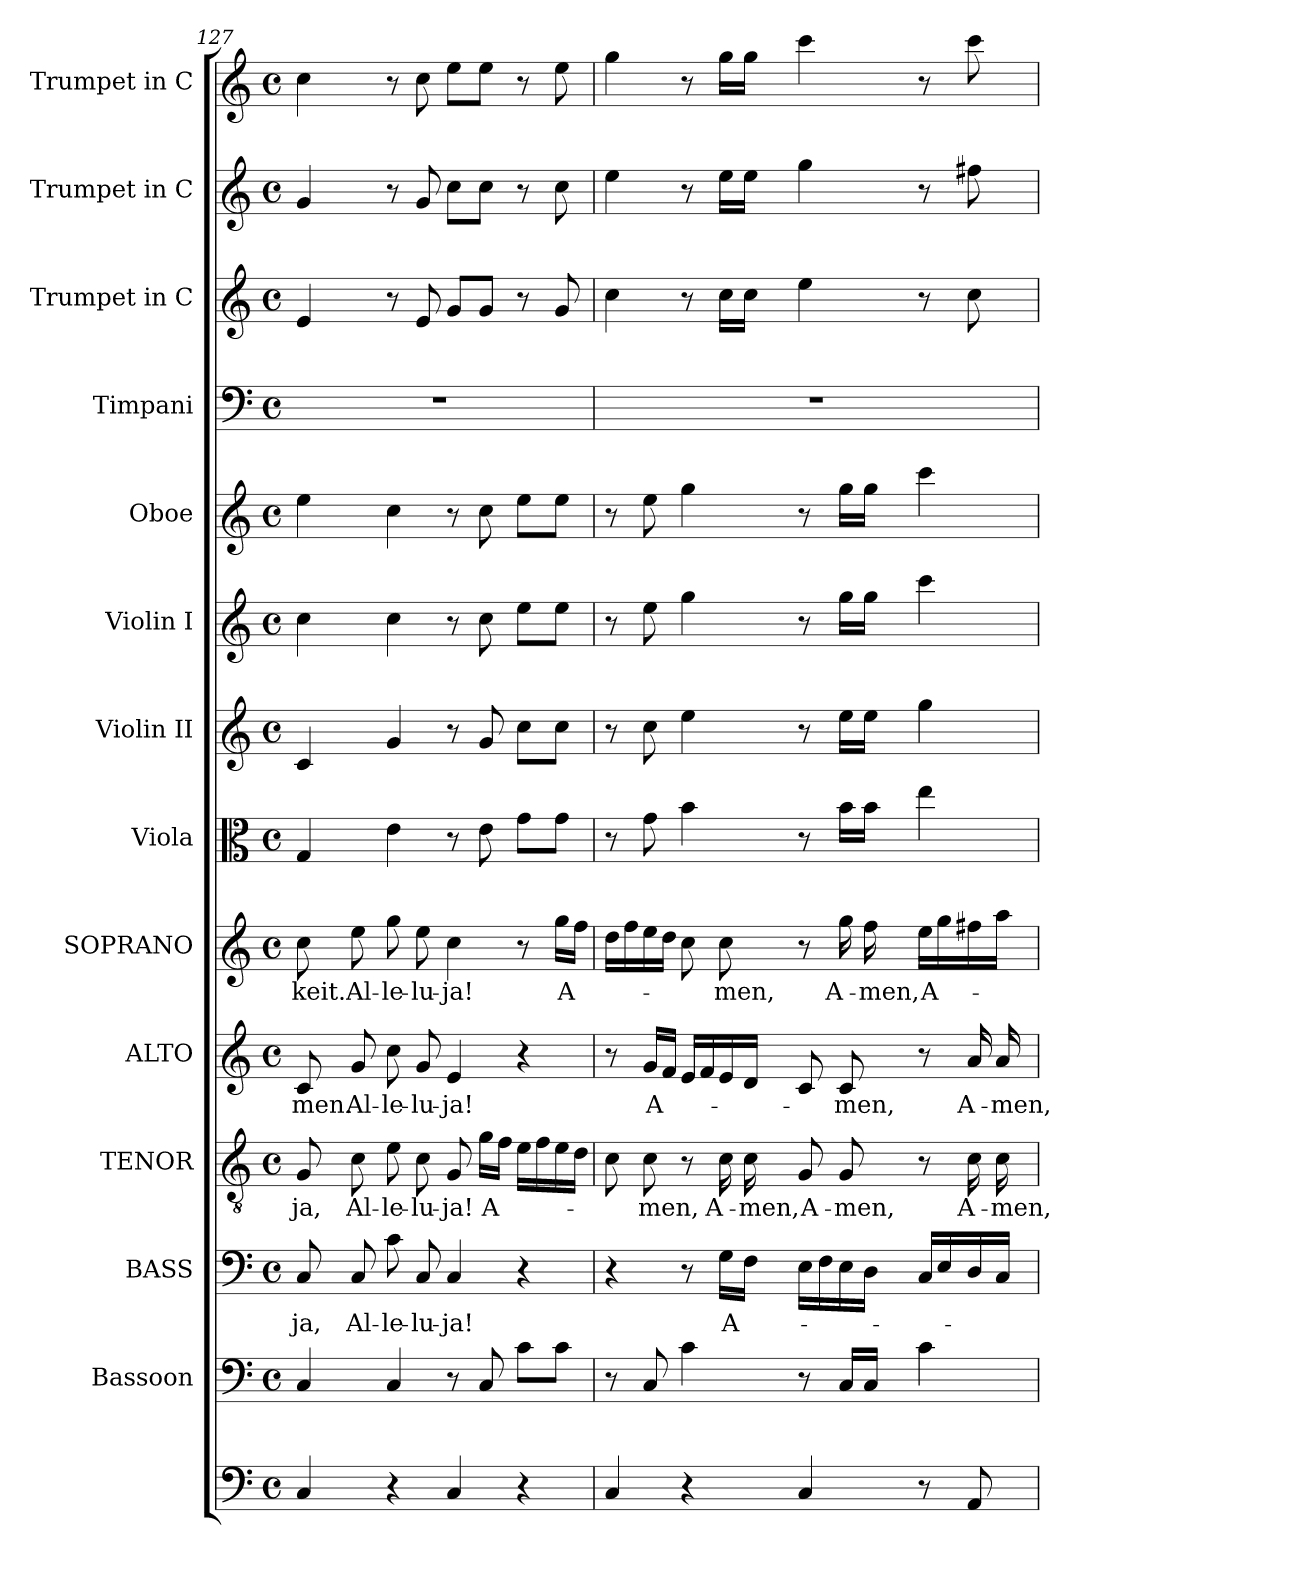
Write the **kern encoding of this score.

**kern	**kern	**kern	**text	**kern	**text	**kern	**text	**kern	**text	**kern	**kern	**kern	**kern	**kern	**kern	**kern	**kern
*part14	*part13	*part12	*part12	*part11	*part11	*part10	*part10	*part9	*part9	*part8	*part7	*part6	*part5	*part4	*part3	*part2	*part1
*staff14	*staff13	*staff12	*staff12	*staff11	*staff11	*staff10	*staff10	*staff9	*staff9	*staff8	*staff7	*staff6	*staff5	*staff4	*staff3	*staff2	*staff1
*	*I"Bassoon	*I"BASS	*	*I"TENOR	*	*I"ALTO	*	*I"SOPRANO	*	*I"Viola	*I"Violin II	*I"Violin I	*I"Oboe	*I"Timpani	*I"Trumpet in C	*I"Trumpet in C	*I"Trumpet in C
*	*	*	*	*	*	*I'Alto	*	*I'Soprano	*	*I'Viola	*I'Violin II	*I'Violin I	*I'Oboe	*I'Timp.	*	*	*
*clefF4	*clefF4	*clefF4	*	*clefGv2	*	*clefG2	*	*clefG2	*	*clefC3	*clefG2	*clefG2	*clefG2	*clefF4	*clefG2	*clefG2	*clefG2
*	*	*	*	*ITrd7c12	*	*	*	*	*	*	*	*	*	*	*	*	*
*k[]	*k[]	*k[]	*	*k[]	*	*k[]	*	*k[]	*	*k[]	*k[]	*k[]	*k[]	*k[]	*k[]	*k[]	*k[]
*C:	*C:	*C:	*	*C:	*	*C:	*	*C:	*	*C:	*C:	*C:	*C:	*C:	*C:	*C:	*C:
*M4/4	*M4/4	*M4/4	*	*M4/4	*	*M4/4	*	*M4/4	*	*M4/4	*M4/4	*M4/4	*M4/4	*M4/4	*M4/4	*M4/4	*M4/4
*met(c)	*met(c)	*met(c)	*	*met(c)	*	*met(c)	*	*met(c)	*	*met(c)	*met(c)	*met(c)	*met(c)	*met(c)	*met(c)	*met(c)	*met(c)
=127	=127	=127	=127	=127	=127	=127	=127	=127	=127	=127	=127	=127	=127	=127	=127	=127	=127
!	!	!	!LO:LY:b:color=#000000	!	!	!	!	!	!	!	!	!	!	!	!	!	!
!	!	!	!	!	!LO:LY:b:color=#000000	!	!	!	!	!	!	!	!	!	!	!	!
!	!	!	!	!	!	!	!LO:LY:b:color=#000000	!	!	!	!	!	!	!	!	!	!
!	!	!	!	!	!	!	!	!	!LO:LY:b:color=#000000	!	!	!	!	!	!	!	!
4Ci/	4Ci/	8Ci/	-ja,	8GGi/	-ja,	8ci/	-men.	8cci\	-keit.	4Gi/	4ci/	4cci\	4eei\	1r	4ei/	4gi/	4cci\
!	!	!	!LO:LY:b:color=#000000	!	!	!	!	!	!	!	!	!	!	!	!	!	!
!	!	!	!	!	!LO:LY:b:color=#000000	!	!	!	!	!	!	!	!	!	!	!	!
!	!	!	!	!	!	!	!LO:LY:b:color=#000000	!	!	!	!	!	!	!	!	!	!
!	!	!	!	!	!	!	!	!	!LO:LY:b:color=#000000	!	!	!	!	!	!	!	!
.	.	8Ci/	Al-	8Ci\	Al-	8gi/	Al-	8eei\	Al-	.	.	.	.	.	.	.	.
!	!	!	!LO:LY:b:color=#000000	!	!	!	!	!	!	!	!	!	!	!	!	!	!
!	!	!	!	!	!LO:LY:b:color=#000000	!	!	!	!	!	!	!	!	!	!	!	!
!	!	!	!	!	!	!	!LO:LY:b:color=#000000	!	!	!	!	!	!	!	!	!	!
!	!	!	!	!	!	!	!	!	!LO:LY:b:color=#000000	!	!	!	!	!	!	!	!
4r	4Ci/	8ci\	-le-	8Ei\	-le-	8cci\	-le-	8ggi\	-le-	4ei\	4gi/	4cci\	4cci\	.	8r	8r	8r
!	!	!	!LO:LY:b:color=#000000	!	!	!	!	!	!	!	!	!	!	!	!	!	!
!	!	!	!	!	!LO:LY:b:color=#000000	!	!	!	!	!	!	!	!	!	!	!	!
!	!	!	!	!	!	!	!LO:LY:b:color=#000000	!	!	!	!	!	!	!	!	!	!
!	!	!	!	!	!	!	!	!	!LO:LY:b:color=#000000	!	!	!	!	!	!	!	!
.	.	8Ci/	-lu-	8Ci\	-lu-	8gi/	-lu-	8eei\	-lu-	.	.	.	.	.	8ei/	8gi/	8cci\
!	!	!	!LO:LY:b:color=#000000	!	!	!	!	!	!	!	!	!	!	!	!	!	!
!	!	!	!	!	!LO:LY:b:color=#000000	!	!	!	!	!	!	!	!	!	!	!	!
!	!	!	!	!	!	!	!LO:LY:b:color=#000000	!	!	!	!	!	!	!	!	!	!
!	!	!	!	!	!	!	!	!	!LO:LY:b:color=#000000	!	!	!	!	!	!	!	!
4Ci/	8r	4Ci/	-ja!	8GGi/	-ja!	4ei/	-ja!	4cci\	-ja!	8r	8r	8r	8r	.	8gi/L	8cci\L	8eei\L
!	!	!	!	!	!LO:LY:b:color=#000000	!	!	!	!	!	!	!	!	!	!	!	!
.	8Ci/	.	.	16Gi\LL	A-	.	.	.	.	8ei\	8gi/	8cci\	8cci\	.	8gi/J	8cci\J	8eei\J
.	.	.	.	16Fi\JJ	.	.	.	.	.	.	.	.	.	.	.	.	.
4r	8ci\L	4r	.	16Ei\LL	.	4r	.	8r	.	8gi\L	8cci\L	8eei\L	8eei\L	.	8r	8r	8r
.	.	.	.	16Fi\	.	.	.	.	.	.	.	.	.	.	.	.	.
!	!	!	!	!	!	!	!	!	!LO:LY:b:color=#000000	!	!	!	!	!	!	!	!
.	8ci\J	.	.	16Ei\	.	.	.	16ggi\LL	A-	8gi\J	8cci\J	8eei\J	8eei\J	.	8gi/	8cci\	8eei\
.	.	.	.	16Di\JJ	.	.	.	16ffi\JJ	.	.	.	.	.	.	.	.	.
=128	=128	=128	=128	=128	=128	=128	=128	=128	=128	=128	=128	=128	=128	=128	=128	=128	=128
4Ci/	8r	4r	.	8Ci\	.	8r	.	16ddi\LL	.	8r	8r	8r	8r	1r	4cci\	4eei\	4ggi\
.	.	.	.	.	.	.	.	16ffi\	.	.	.	.	.	.	.	.	.
!	!	!	!	!	!LO:LY:b:color=#000000	!	!	!	!	!	!	!	!	!	!	!	!
!	!	!	!	!	!	!	!LO:LY:b:color=#000000	!	!	!	!	!	!	!	!	!	!
.	8Ci/	.	.	8Ci\	-men,	16gi/LL	A-	16eei\	.	8gi\	8cci\	8eei\	8eei\	.	.	.	.
.	.	.	.	.	.	16fi/JJ	.	16ddi\JJ	.	.	.	.	.	.	.	.	.
4r	4ci\	8r	.	8r	.	16ei/LL	.	8cci\	.	4bi\	4eei\	4ggi\	4ggi\	.	8r	8r	8r
.	.	.	.	.	.	16fi/	.	.	.	.	.	.	.	.	.	.	.
!	!	!	!LO:LY:b:color=#000000	!	!	!	!	!	!	!	!	!	!	!	!	!	!
!	!	!	!	!	!LO:LY:b:color=#000000	!	!	!	!	!	!	!	!	!	!	!	!
!	!	!	!	!	!	!	!	!	!LO:LY:b:color=#000000	!	!	!	!	!	!	!	!
.	.	16Gi\LL	A-	16Ci\	A-	16ei/	.	8cci\	-men,	.	.	.	.	.	16cci\LL	16eei\LL	16ggi\LL
!	!	!	!	!	!LO:LY:b:color=#000000	!	!	!	!	!	!	!	!	!	!	!	!
.	.	16Fi\JJ	.	16Ci\	-men,	16di/JJ	.	.	.	.	.	.	.	.	16cci\JJ	16eei\JJ	16ggi\JJ
!	!	!	!	!	!LO:LY:b:color=#000000	!	!	!	!	!	!	!	!	!	!	!	!
4Ci/	8r	16Ei\LL	.	8GGi/	A-	8ci/	.	8r	.	8r	8r	8r	8r	.	4eei\	4ggi\	4ccci\
.	.	16Fi\	.	.	.	.	.	.	.	.	.	.	.	.	.	.	.
!	!	!	!	!	!LO:LY:b:color=#000000	!	!	!	!	!	!	!	!	!	!	!	!
!	!	!	!	!	!	!	!LO:LY:b:color=#000000	!	!	!	!	!	!	!	!	!	!
!	!	!	!	!	!	!	!	!	!LO:LY:b:color=#000000	!	!	!	!	!	!	!	!
.	16Ci/LL	16Ei\	.	8GGi/	-men,	8ci/	-men,	16ggi\	A-	16bi\LL	16eei\LL	16ggi\LL	16ggi\LL	.	.	.	.
!	!	!	!	!	!	!	!	!	!LO:LY:b:color=#000000	!	!	!	!	!	!	!	!
.	16Ci/JJ	16Di\JJ	.	.	.	.	.	16ffi\	-men,	16bi\JJ	16eei\JJ	16ggi\JJ	16ggi\JJ	.	.	.	.
!	!	!	!	!	!	!	!	!	!LO:LY:b:color=#000000	!	!	!	!	!	!	!	!
8r	4ci\	16Ci/LL	.	8r	.	8r	.	16eei\LL	A-	4eei\	4ggi\	4ccci\	4ccci\	.	8r	8r	8r
.	.	16Ei/	.	.	.	.	.	16ggi\	.	.	.	.	.	.	.	.	.
!	!	!	!	!	!LO:LY:b:color=#000000	!	!	!	!	!	!	!	!	!	!	!	!
!	!	!	!	!	!	!	!LO:LY:b:color=#000000	!	!	!	!	!	!	!	!	!	!
8AAi/	.	16Di/	.	16Ci\	A-	16ai/	A-	16ff#Xi\	.	.	.	.	.	.	8cci\	8ff#Xi\	8ccci\
!	!	!	!	!	!LO:LY:b:color=#000000	!	!	!	!	!	!	!	!	!	!	!	!
!	!	!	!	!	!	!	!LO:LY:b:color=#000000	!	!	!	!	!	!	!	!	!	!
.	.	16Ci/JJ	.	16Ci\	-men,	16ai/	-men,	16aai\JJ	.	.	.	.	.	.	.	.	.
=	=	=	=	=	=	=	=	=	=	=	=	=	=	=	=	=	=
*-	*-	*-	*-	*-	*-	*-	*-	*-	*-	*-	*-	*-	*-	*-	*-	*-	*-
